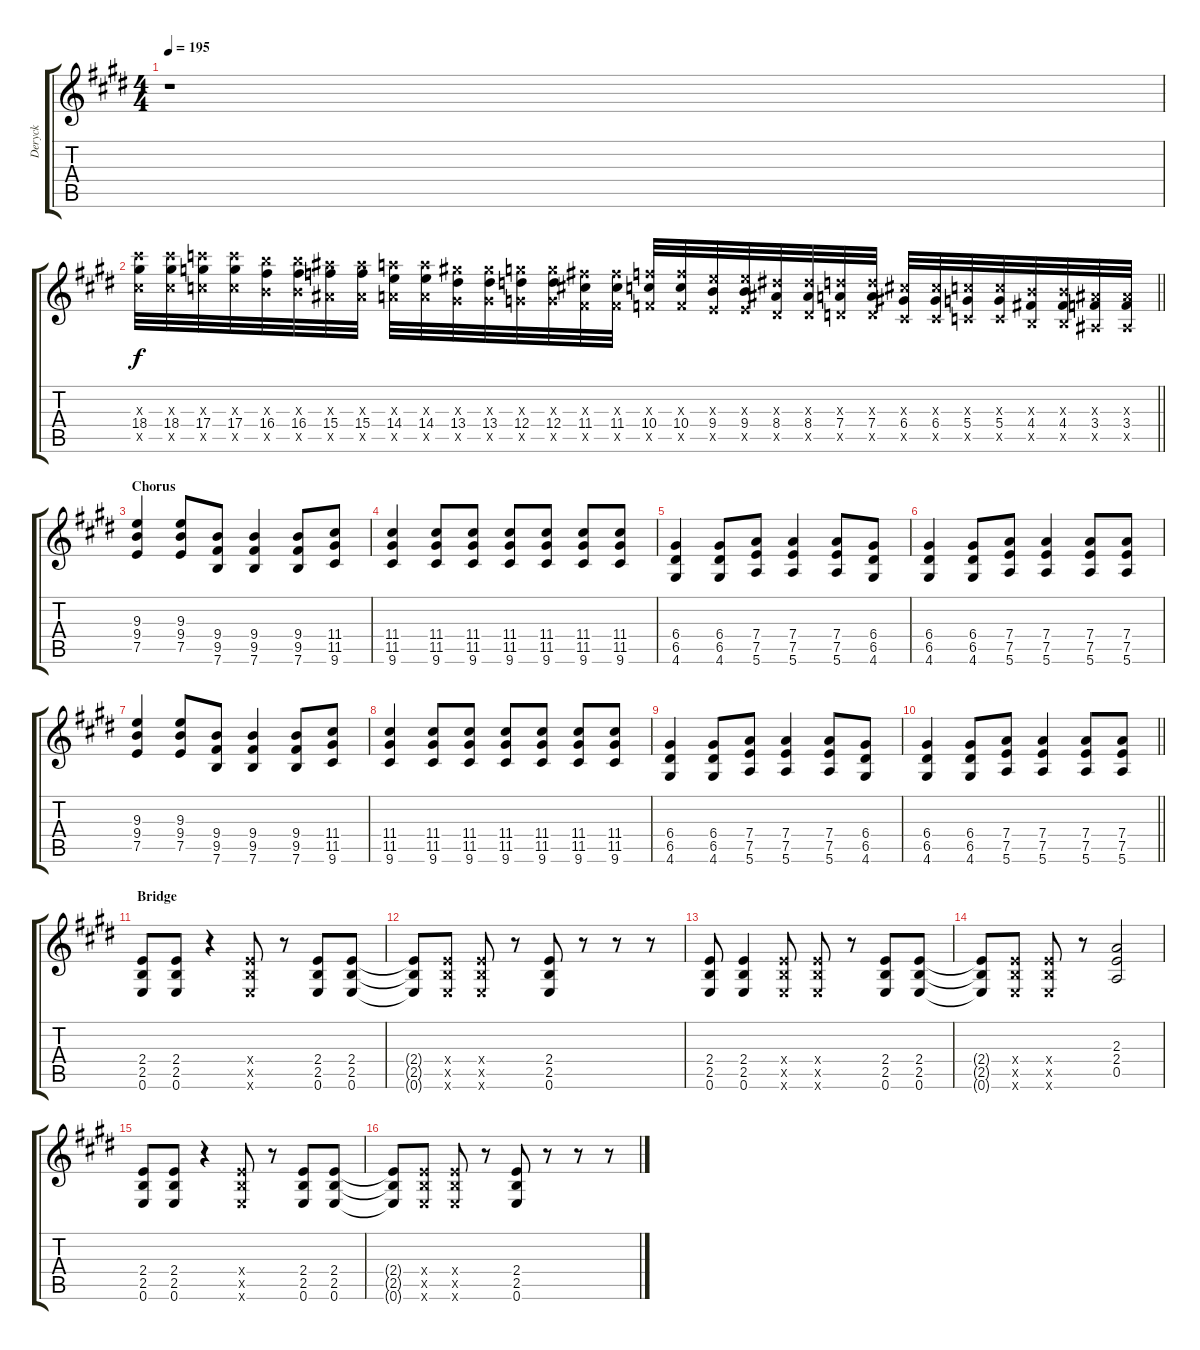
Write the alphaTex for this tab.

\track ("Deryck" "Deryck") {instrument distortionguitar}
\staff {score tabs}
\tuning (E4 B3 G3 D3 A2 E2) {hide}
\ts (4 4)
\tempo 195
\clef g2
\ks e
r.1{dy f} |
\barLineRight lightlight
(18.3{x} 18.4 16.5{x}).32 (18.3{x} 18.4 16.5{x}).32 (17.3{x} 17.4 15.5{x}).32 (17.3{x} 17.4 15.5{x}).32 (16.3{x} 16.4 14.5{x}).32 (16.3{x} 16.4 14.5{x}).32 (15.3{x} 15.4 13.5{x}).32 (15.3{x} 15.4 13.5{x}).32 (14.3{x} 14.4 12.5{x}).32 (14.3{x} 14.4 12.5{x}).32 (13.3{x} 13.4 11.5{x}).32 (13.3{x} 13.4 11.5{x}).32 (12.3{x} 12.4 10.5{x}).32 (12.3{x} 12.4 10.5{x}).32 (11.3{x} 11.4 9.5{x}).32 (11.3{x} 11.4 9.5{x}).32 (10.3{x} 10.4 8.5{x}).32 (10.3{x} 10.4 8.5{x}).32 (9.3{x} 9.4 7.5{x}).32 (9.3{x} 9.4 7.5{x}).32 (8.3{x} 8.4 6.5{x}).32 (8.3{x} 8.4 6.5{x}).32 (7.3{x} 7.4 5.5{x}).32 (7.3{x} 7.4 5.5{x}).32 (6.3{x} 6.4 4.5{x}).32 (6.3{x} 6.4 4.5{x}).32 (5.3{x} 5.4 3.5{x}).32 (5.3{x} 5.4 3.5{x}).32 (4.3{x} 4.4 2.5{x}).32 (4.3{x} 4.4 2.5{x}).32 (3.3{x} 3.4 1.5{x}).32 (3.3{x} 3.4 1.5{x}).32 |
\section ("" "Chorus")
(9.3 9.4 7.5).4 (9.3 9.4 7.5).8 (9.4 9.5 7.6).8 (9.4 9.5 7.6).4 (9.4 9.5 7.6).8 (11.4 11.5 9.6).8 |
(11.4 11.5 9.6).4 (11.4 11.5 9.6).8 (11.4 11.5 9.6).8 (11.4 11.5 9.6).8 (11.4 11.5 9.6).8 (11.4 11.5 9.6).8 (11.4 11.5 9.6).8 |
(6.4 6.5 4.6).4 (6.4 6.5 4.6).8 (7.4 7.5 5.6).8 (7.4 7.5 5.6).4 (7.4 7.5 5.6).8 (6.4 6.5 4.6).8 |
(6.4 6.5 4.6).4 (6.4 6.5 4.6).8 (7.4 7.5 5.6).8 (7.4 7.5 5.6).4 (7.4 7.5 5.6).8 (7.4 7.5 5.6).8 |
(9.3 9.4 7.5).4 (9.3 9.4 7.5).8 (9.4 9.5 7.6).8 (9.4 9.5 7.6).4 (9.4 9.5 7.6).8 (11.4 11.5 9.6).8 |
(11.4 11.5 9.6).4 (11.4 11.5 9.6).8 (11.4 11.5 9.6).8 (11.4 11.5 9.6).8 (11.4 11.5 9.6).8 (11.4 11.5 9.6).8 (11.4 11.5 9.6).8 |
(6.4 6.5 4.6).4 (6.4 6.5 4.6).8 (7.4 7.5 5.6).8 (7.4 7.5 5.6).4 (7.4 7.5 5.6).8 (6.4 6.5 4.6).8 |
\barLineRight lightlight
(6.4 6.5 4.6).4 (6.4 6.5 4.6).8 (7.4 7.5 5.6).8 (7.4 7.5 5.6).4 (7.4 7.5 5.6).8 (7.4 7.5 5.6).8 |
\section ("" "Bridge")
(2.4 2.5 0.6).8 (2.4 2.5 0.6).8 r.4 (2.4{x} 2.5{x} 0.6{x}).8 r.8 (2.4 2.5 0.6).8 (2.4 2.5 0.6).8 |
(2.4{t} 2.5{t} 0.6{t}).8 (2.4{x} 2.5{x} 0.6{x}).8 (2.4{x} 2.5{x} 0.6{x}).8 r.8 (2.4 2.5 0.6).8 r.8 r.8 r.8 |
(2.4 2.5 0.6).8 (2.4 2.5 0.6).4 (2.4{x} 2.5{x} 0.6{x}).8 (2.4{x} 2.5{x} 0.6{x}).8 r.8 (2.4 2.5 0.6).8 (2.4 2.5 0.6).8 |
(2.4{t} 2.5{t} 0.6{t}).8 (2.4{x} 2.5{x} 0.6{x}).8 (2.4{x} 2.5{x} 0.6{x}).8 r.8 (2.3 2.4 0.5).2 |
(2.4 2.5 0.6).8 (2.4 2.5 0.6).8 r.4 (2.4{x} 2.5{x} 0.6{x}).8 r.8 (2.4 2.5 0.6).8 (2.4 2.5 0.6).8 |
(2.4{t} 2.5{t} 0.6{t}).8 (2.4{x} 2.5{x} 0.6{x}).8 (2.4{x} 2.5{x} 0.6{x}).8 r.8 (2.4 2.5 0.6).8 r.8 r.8 r.8
